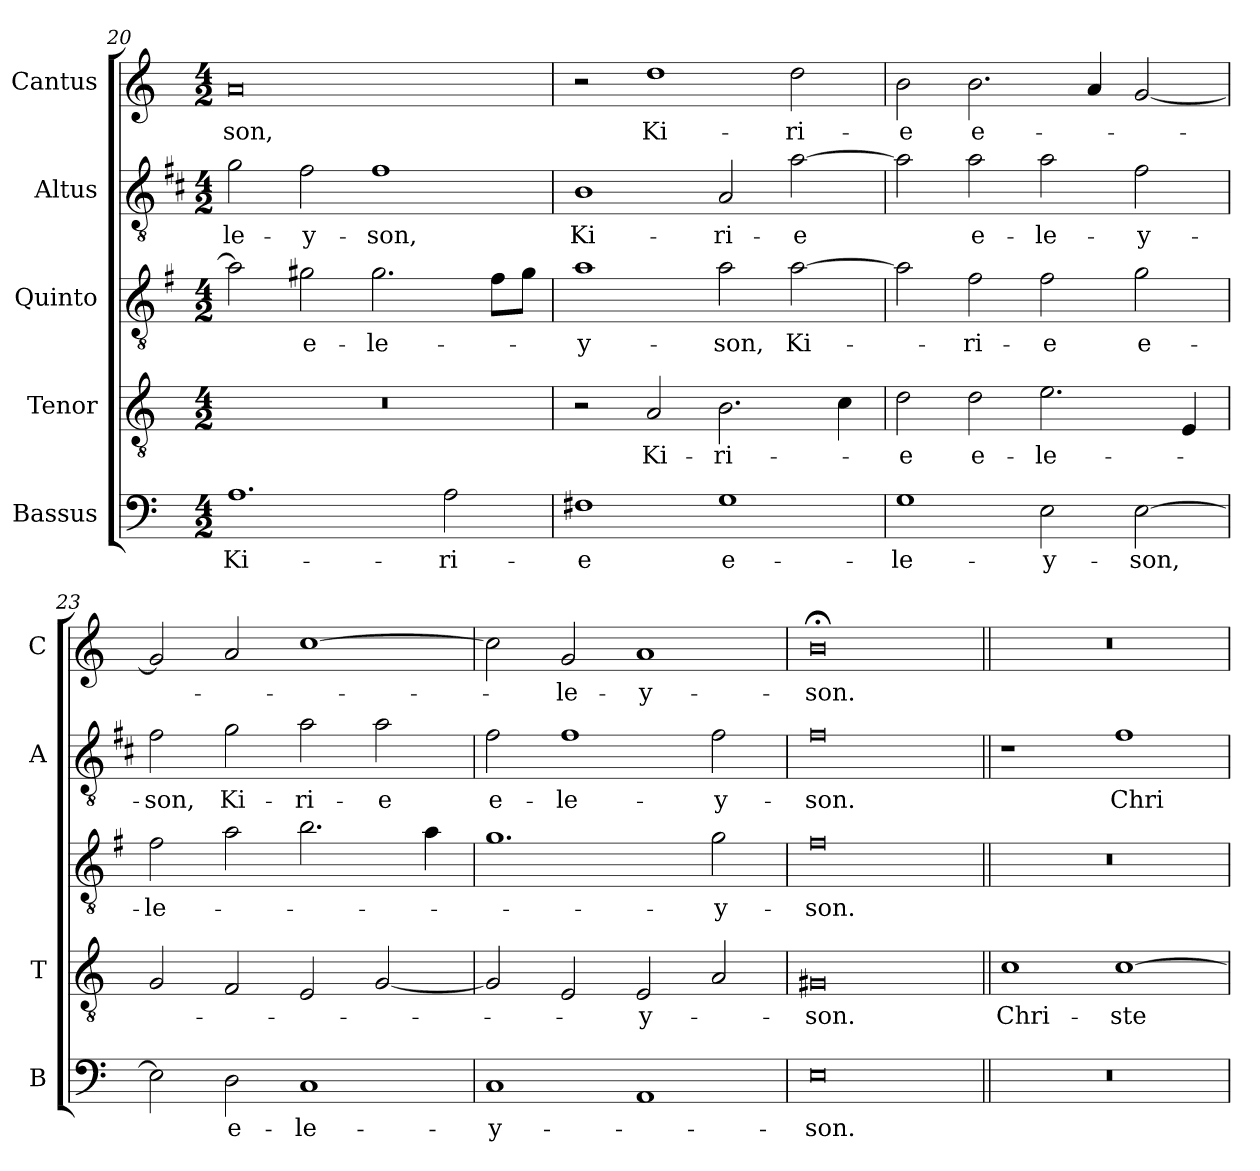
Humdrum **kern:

**kern	**text	**kern	**text	**kern	**text	**kern	**text	**kern	**text
*part5	*part5	*part4	*part4	*part3	*part3	*part2	*part2	*part1	*part1
*staff5	*staff5	*staff4	*staff4	*staff3	*staff3	*staff2	*staff2	*staff1	*staff1
*I"Bassus	*	*I"Tenor	*	*I"Quinto	*	*I"Altus	*	*I"Cantus	*
*I'B	*	*I'T	*	*	*	*I'A	*	*I'C	*
*clefF4	*	*clefGv2	*	*clefGv2	*	*clefGv2	*	*clefG2	*
*	*	*	*	*ITrd4c7	*	*ITrd1c2	*	*	*
*k[]	*	*k[]	*	*k[]	*	*k[]	*	*k[]	*
*C:	*	*C:	*	*C:	*	*C:	*	*C:	*
*M4/2	*	*M4/2	*	*M4/2	*	*M4/2	*	*M4/2	*
=20	=20	=20	=20	=20	=20	=20	=20	=20	=20
!	!LO:LY:b	!	!	!	!	!	!LO:LY:b	!	!LO:LY:b
1.A	Ki-	0r	.	2d\]	.	2f\	-le-	0a	-son,
!	!	!	!	!	!LO:LY:b	!	!LO:LY:b	!	!
.	.	.	.	2c#X\	e-	2e\	-y-	.	.
!	!	!	!	!	!LO:LY:b	!	!LO:LY:b	!	!
.	.	.	.	2.c#\	-le-	1e	-son,	.	.
!	!LO:LY:b	!	!	!	!	!	!	!	!
2A\	-ri-	.	.	.	.	.	.	.	.
.	.	.	.	8B\L	.	.	.	.	.
.	.	.	.	8c#\J	.	.	.	.	.
=21	=21	=21	=21	=21	=21	=21	=21	=21	=21
!	!LO:LY:b	!	!	!	!LO:LY:b	!	!LO:LY:b	!	!
1F#X	-e	2r	.	1d	-y-	1A	Ki-	2r	.
!	!	!	!LO:LY:b	!	!	!	!	!	!LO:LY:b
.	.	2A/	Ki-	.	.	.	.	1dd	Ki-
!	!LO:LY:b	!	!LO:LY:b	!	!LO:LY:b	!	!LO:LY:b	!	!
1G	e-	2.B\	-ri-	2d\	-son,	2G/	-ri-	.	.
!	!	!	!	!	!LO:LY:b	!	!LO:LY:b	!	!LO:LY:b
.	.	.	.	[2d\	Ki-	[2g\	-e	2dd\	-ri-
.	.	4c\	.	.	.	.	.	.	.
=22	=22	=22	=22	=22	=22	=22	=22	=22	=22
!	!LO:LY:b	!	!LO:LY:b	!	!	!	!	!	!LO:LY:b
1G	-le-	2d\	-e	2d\]	.	2g\]	.	2b\	-e
!	!	!	!LO:LY:b	!	!LO:LY:b	!	!LO:LY:b	!	!LO:LY:b
.	.	2d\	e-	2B\	-ri-	2g\	e-	2.b\	e-
!	!LO:LY:b	!	!LO:LY:b	!	!LO:LY:b	!	!LO:LY:b	!	!
2E\	-y-	2.e\	-le-	2B\	-e	2g\	-le-	.	.
.	.	.	.	.	.	.	.	4a/	.
!	!LO:LY:b	!	!	!	!LO:LY:b	!	!LO:LY:b	!	!
[2E\	-son,	.	.	2c\	e-	2e\	-y-	[2g/	.
.	.	4E/	.	.	.	.	.	.	.
=23	=23	=23	=23	=23	=23	=23	=23	=23	=23
!	!	!	!	!	!LO:LY:b	!	!LO:LY:b	!	!
2E\]	.	2G/	.	2B\	-le-	2e\	-son,	2g/]	.
!	!LO:LY:b	!	!	!	!	!	!LO:LY:b	!	!
2D\	e-	2F/	.	2d\	.	2f\	Ki-	2a/	.
!	!LO:LY:b	!	!	!	!	!	!LO:LY:b	!	!
1C	-le-	2E/	.	2.e\	.	2g\	-ri-	[1cc	.
!	!	!	!	!	!	!	!LO:LY:b	!	!
.	.	[2G/	.	.	.	2g\	-e	.	.
.	.	.	.	4d\	.	.	.	.	.
!!LO:LB:g=z
=24	=24	=24	=24	=24	=24	=24	=24	=24	=24
!	!LO:LY:b	!	!	!	!	!	!LO:LY:b	!	!
1C	-y-	2G/]	.	1.c	.	2e\	e-	2cc\]	.
!	!	!	!	!	!	!	!LO:LY:b	!	!LO:LY:b
.	.	2E/	.	.	.	1e	-le-	2g/	-le-
!	!	!	!LO:LY:b	!	!	!	!	!	!LO:LY:b
1AA	.	2E/	-y-	.	.	.	.	1a	-y-
!	!	!	!	!	!LO:LY:b	!	!LO:LY:b	!	!
.	.	2A/	.	2c\	-y-	2e\	-y-	.	.
=25	=25	=25	=25	=25	=25	=25	=25	=25	=25
!	!LO:LY:b	!	!LO:LY:b	!	!LO:LY:b	!	!LO:LY:b	!	!LO:LY:b
0E	-son.	0G#X	-son.	0B	-son.	0e	-son.	0b;<	-son.
=26||	=26||	=26||	=26||	=26||	=26||	=26||	=26||	=26||	=26||
!	!	!	!LO:LY:b	!	!	!	!	!	!
0r	.	1c	Chri-	0r	.	1r	.	0r	.
!	!	!	!LO:LY:b	!	!	!	!LO:LY:b	!	!
.	.	[1c	-ste	.	.	1e	Chri-	.	.
=	=	=	=	=	=	=	=	=	=
*-	*-	*-	*-	*-	*-	*-	*-	*-	*-
